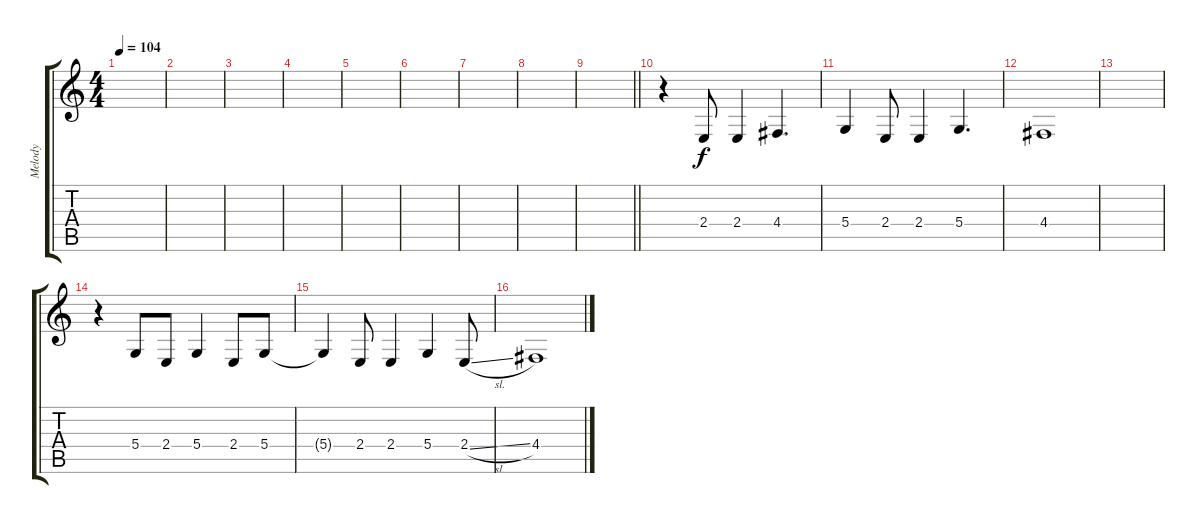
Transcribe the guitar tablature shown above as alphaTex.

\track ("Melody" "Melody") {instrument altosax}
\staff {score tabs}
\tuning (E4 B3 G3 D3 A2 E2) {hide}
\ts (4 4)
\tempo 104
\clef g2
\ks c
|
|
|
|
|
|
|
|
\barLineRight lightlight
|
r.4{volume 9} 2.4.8 2.4.4 4.4.4{d} |
5.4.4 2.4.8 2.4.4 5.4.4{d} |
4.4.1 |
|
r.4 5.4.8 2.4.8 5.4.4 2.4.8 5.4.8 |
5.4{t}.4 2.4.8 2.4.4 5.4.4 2.4{sl}.8 |
4.4.1
